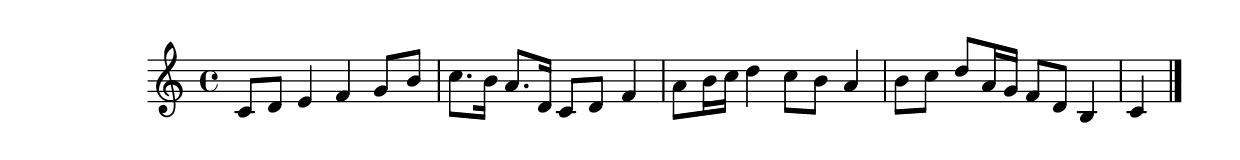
\header{tagline = ""}

\score{
 << 

\absolute {
 c'8 d'8 e'4 f'4 g'8 b'8 c''8. b'16 a'8. d'16 c'8 d'8 f'4 a'8 b'16 c''16 d''4 c''8 b'8 a'4 b'8 c''8 d''8 a'16 g'16 f'8 d'8 b4 c'4 \bar"|."
}

>>
\midi{}
\layout{}
}
